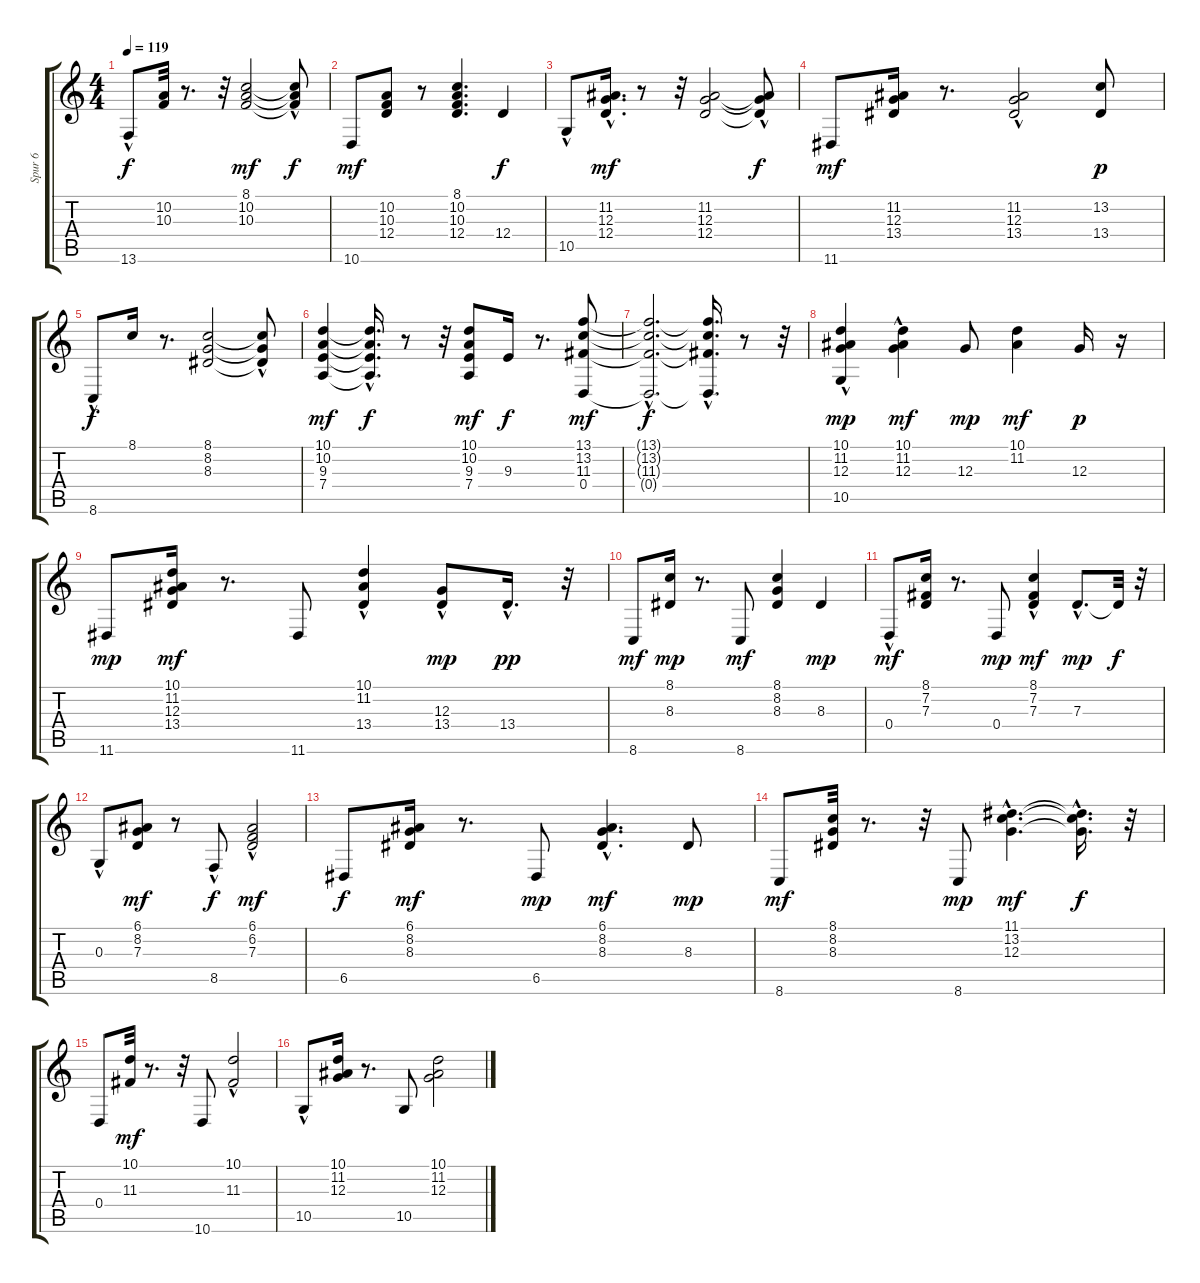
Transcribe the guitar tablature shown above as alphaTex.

\track ("Spur 6" "Spur 6") {instrument electricpiano1}
\staff {score tabs}
\tuning (E4 B3 G3 D3 A2 E2) {hide}
\ts (4 4)
\tempo 119
\clef g2
\ks c
13.6{hac}.8{dy f} (10.2 10.3).32 r.8{d} r.32 (8.1 10.2 10.3).2{dy mf} (8.1{hac t} 10.2{hac t} 10.3{hac t}).8{dy f} |
10.6.8{dy mf} (10.2 10.3 12.4).8 r.8 (8.1 10.2 10.3 12.4).4{d} 12.4.4{dy f} |
10.5{hac}.8 (11.2{hac} 12.3{hac} 12.4{hac}).16{d dy mf} r.8 r.32 (11.2 12.3 12.4).2 (11.2{t} 12.3{t} 12.4{hac t}).8{dy f} |
11.6.8{dy mf} (11.2 12.3 13.4).16 r.8{d} (11.2 12.3{hac} 13.4{hac}).2 (13.2 13.4).8{dy p} |
8.6{hac}.8{dy f} 8.1.16 r.8{d} (8.1 8.2 8.3).2 (8.1{hac t} 8.2{hac t} 8.3{t}).8 |
(10.1 10.2 9.3 7.4).4{dy mf} (10.1{hac t} 10.2{hac t} 9.3{hac t} 7.4{hac t}).16{d dy f} r.8 r.32 (10.1 10.2 9.3 7.4).8{dy mf} 9.3.16{dy f} r.8{d} (13.1 13.2 11.3 0.4).8{dy mf} |
(13.1{hac t} 13.2{hac t} 11.3{hac t} 0.4{hac t}).2{d dy f} (13.1{t} 13.2{t} 11.3{t} 0.4{hac t}).16{d} r.8 r.32 |
(10.1 11.2 12.3 10.5{hac}).4{dy mp} (10.1 11.2 12.3{hac}).4{dy mf} 12.3.8{dy mp} (10.1 11.2).4{dy mf} 12.3.16{dy p} r.16 |
11.6.8{dy mp} (10.1 11.2 12.3 13.4).16{dy mf} r.8{d} 11.6.8 (10.1{hac} 11.2{hac} 13.4{hac}).4 (12.3{hac} 13.4).8{dy mp} 13.4{hac}.16{d dy pp} r.32 |
8.6.8{dy mf} (8.1 8.3).16{dy mp} r.8{d} 8.6.8{dy mf} (8.1 8.2 8.3).4 8.3.4{dy mp} |
0.4{hac}.8{dy mf} (8.1 7.2 7.3).16 r.8{d} 0.4.8{dy mp} (8.1{hac} 7.2 7.3).4{dy mf} 7.3{hac}.8{d dy mp} 7.3{t}.32{dy f} r.32 |
0.3{hac}.8 (6.1 8.2 7.3).8{dy mf} r.8 8.5{hac}.8{dy f} (6.1 6.2{hac} 7.3{hac}).2{dy mf} |
6.5.8{dy f} (6.1 8.2 8.3).16{dy mf} r.8{d} 6.5.8{dy mp} (6.1{hac} 8.2{hac} 8.3{hac}).4{d dy mf} 8.3.8{dy mp} |
8.6.8{dy mf} (8.1 8.2 8.3).32 r.8{d} r.32 8.6.8{dy mp} (11.1{hac} 13.2{hac} 12.3{hac}).4{d dy mf} (11.1{hac t} 13.2{t} 12.3{hac t}).16{d dy f} r.32 |
0.4.8 (10.1 11.3).32{dy mf} r.8{d} r.32 10.6.8 (10.1 11.3{hac}).2 |
10.5{hac}.8 (10.1 11.2 12.3).16 r.8{d} 10.5.8 (10.1 11.2 12.3).2
